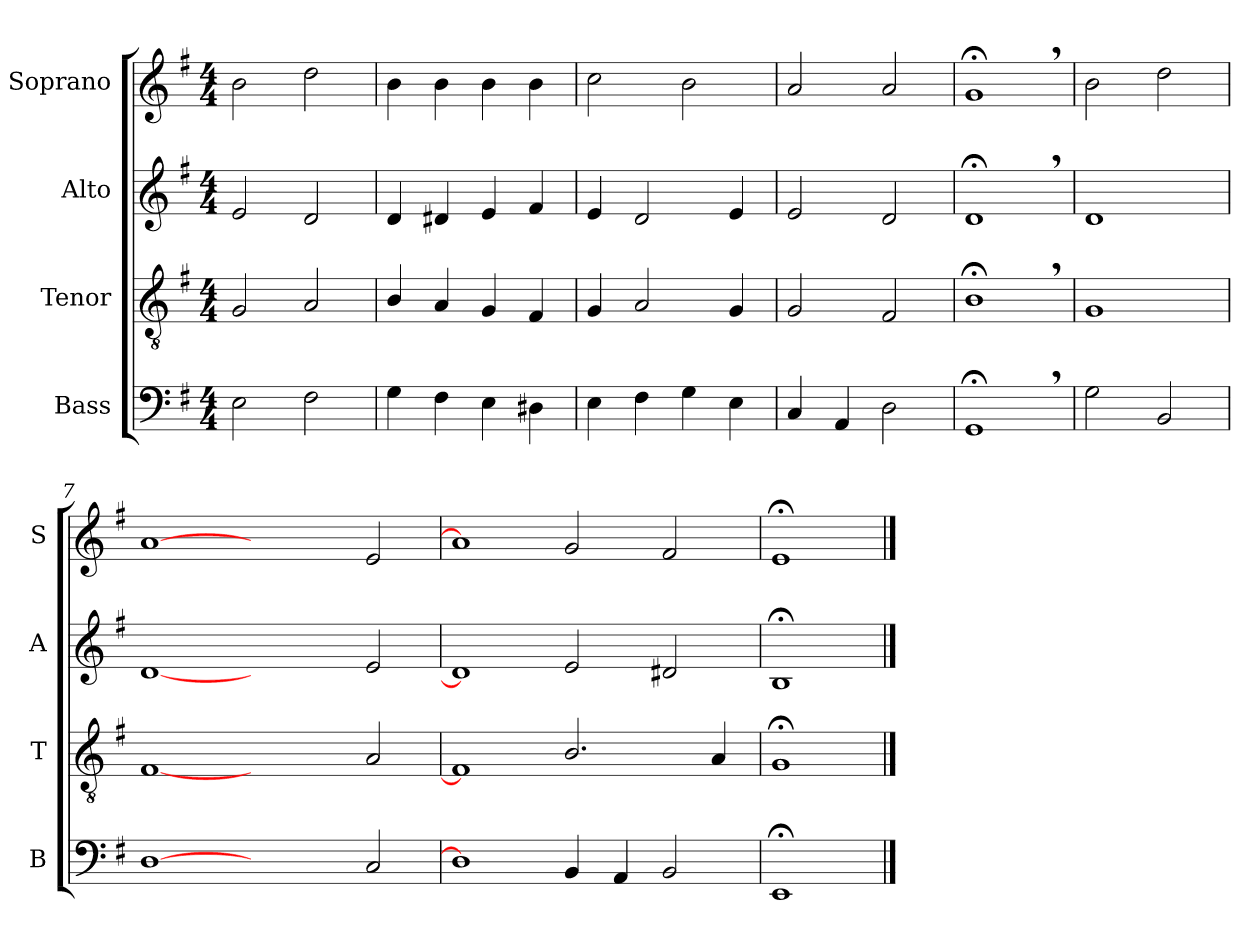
**kern	**kern	**kern	**kern
*part4	*part3	*part2	*part1
*staff4	*staff3	*staff2	*staff1
*I"Bass	*I"Tenor	*I"Alto	*I"Soprano
*I'B	*I'T	*I'A	*I'S
*clefF4	*clefGv2	*clefG2	*clefG2
*k[f#]	*k[f#]	*k[f#]	*k[f#]
*M4/4	*M4/4	*M4/4	*M4/4
=1	=1	=1	=1
2E\	2G/	2e/	2b\
2F#\	2A/	2d/	2dd\
=2	=2	=2	=2
4G\	4B/	4d/	4b\
4F#\	4A/	4d#X/	4b:\
4E\	4G/	4e/	4b\
4D#X\	4F#/	4f#/	4b\
=3	=3	=3	=3
4E\	4G/	4e/	2cc\
4F#\	2A/	2d/	.
4G\	.	.	2b\
4E\	4G/	4e/	.
=4	=4	=4	=4
4C/	2G/	2e/	2a/
4AA/	.	.	.
2D\	2F#/	2d/	2a/
=5	=5	=5	=5
1GG;<,/	1B;<,\	1d;<,/	1g;<,/
=6	=6	=6	=6
2G\	1G/	1d/	2b\
2BB/	.	.	2dd\
=7	=7	=7	=7
[1D\	[1F#/	[1d/	[1a\
1ryy	1ryy	1ryy	1ryy
2C/	2A/	2e/	2e/
=8	=8	=8	=8
1D\]	1F#/]	1d/]	1a\]
4BB/	2.B/	2e/	2g/
4AA/	.	.	.
2BB/	.	2d#X/	2f#/
.	4A/	.	.
=9	=9	=9	=9
1EE;</	1G;</	1B;</	1e;</
==	==	==	==
*-	*-	*-	*-
